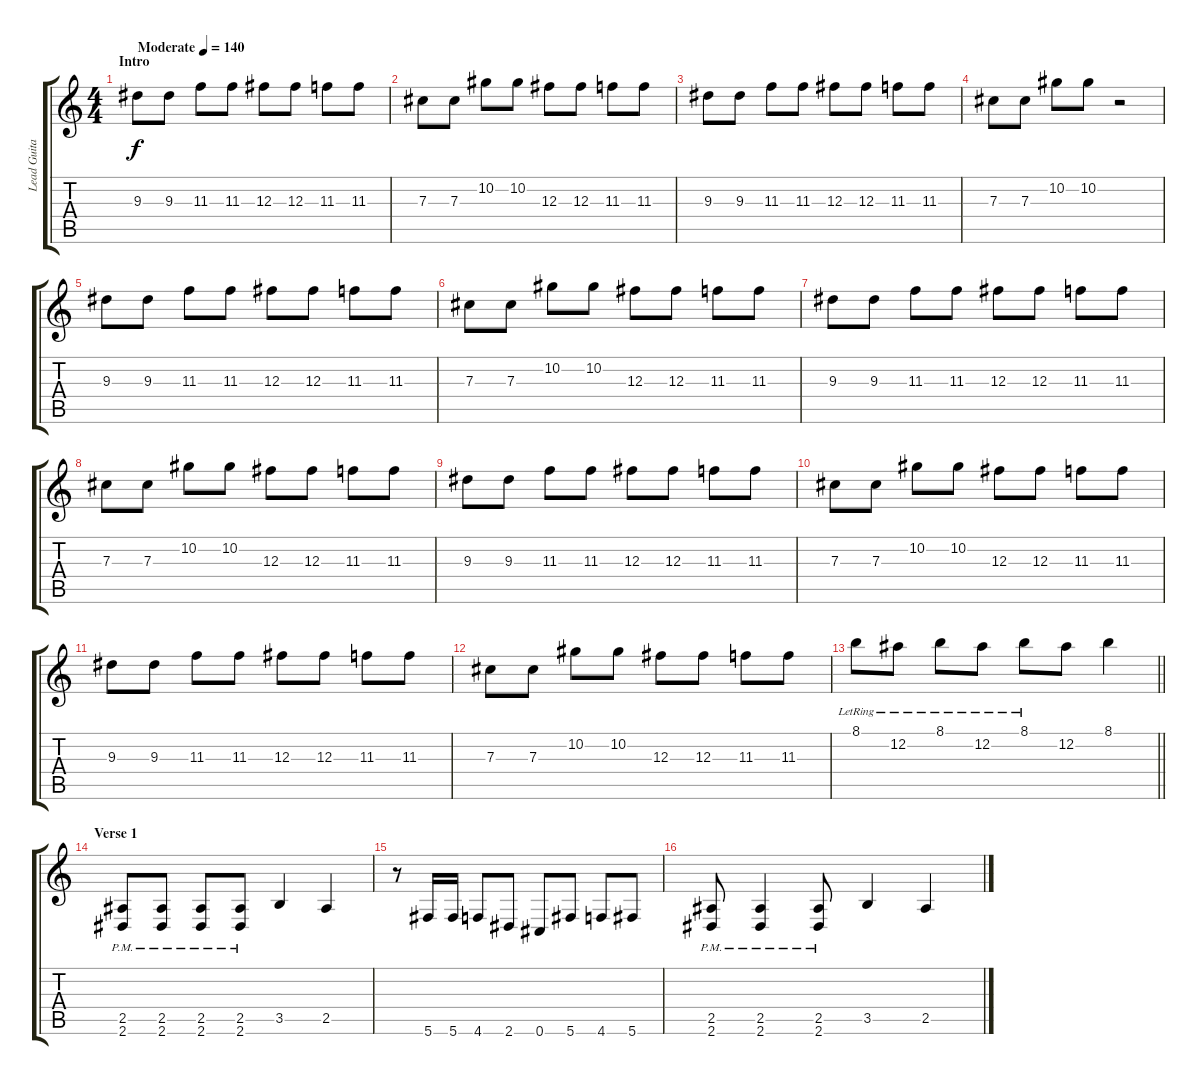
\track ("Lead Guitar" "Lead Guita") {instrument distortionguitar}
\staff {score tabs}
\tuning (Eb4 Bb3 Gb3 Db3 Ab2 Db2) {hide}
\ts (4 4)
\section ("" "Intro")
\tempo (140 "Moderate")
\clef g2
\ks c
9.3.8{dy f instrument distortionguitar} 9.3.8 11.3.8 11.3.8 12.3.8 12.3.8 11.3.8 11.3.8 |
7.3.8 7.3.8 10.2.8 10.2.8 12.3.8 12.3.8 11.3.8 11.3.8 |
9.3.8 9.3.8 11.3.8 11.3.8 12.3.8 12.3.8 11.3.8 11.3.8 |
7.3.8 7.3.8 10.2.8 10.2.8 r.2 |
9.3.8 9.3.8 11.3.8 11.3.8 12.3.8 12.3.8 11.3.8 11.3.8 |
7.3.8 7.3.8 10.2.8 10.2.8 12.3.8 12.3.8 11.3.8 11.3.8 |
9.3.8 9.3.8 11.3.8 11.3.8 12.3.8 12.3.8 11.3.8 11.3.8 |
7.3.8 7.3.8 10.2.8 10.2.8 12.3.8 12.3.8 11.3.8 11.3.8 |
9.3.8 9.3.8 11.3.8 11.3.8 12.3.8 12.3.8 11.3.8 11.3.8 |
7.3.8 7.3.8 10.2.8 10.2.8 12.3.8 12.3.8 11.3.8 11.3.8 |
9.3.8 9.3.8 11.3.8 11.3.8 12.3.8 12.3.8 11.3.8 11.3.8 |
7.3.8 7.3.8 10.2.8 10.2.8 12.3.8 12.3.8 11.3.8 11.3.8 |
\barLineRight lightlight
8.1{lr}.8{balance 4} 12.2{lr}.8 8.1{lr}.8 12.2{lr}.8 8.1{lr}.8 12.2.8 8.1.4 |
\section ("" "Verse 1")
(2.5{pm} 2.6{pm}).8{volume 13 balance 8} (2.5{pm} 2.6{pm}).8 (2.5{pm} 2.6{pm}).8 (2.5{pm} 2.6{pm}).8 3.5.4 2.5.4 |
r.8 5.6.16 5.6.16 4.6.8 2.6.8 0.6.8 5.6.8 4.6.8 5.6.8 |
(2.5{pm} 2.6{pm}).8 (2.5{pm} 2.6{pm}).4 (2.5{pm} 2.6{pm}).8 3.5.4 2.5.4
